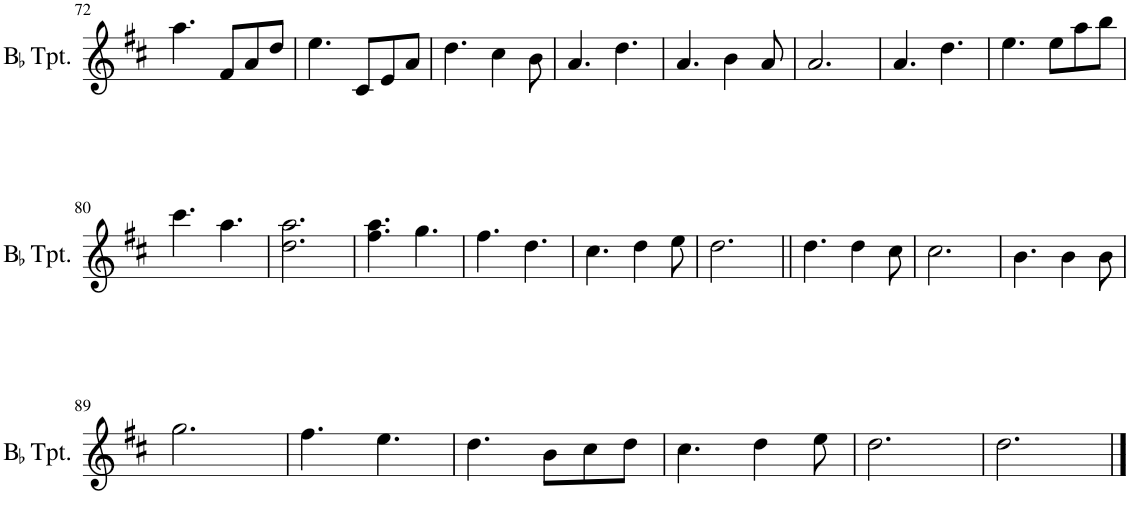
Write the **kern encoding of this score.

**kern
*part1
*staff1
*I"BaccidentalFlat Trumpet
*I'BaccidentalFlat Tpt.
!!LO:PB:g=z
*clefG2
*Trd1c2
*k[f#c#]
*M6/8
=72
4.aa\
8f#/L
8a/
8dd/J
=73
4.ee\
8c#/L
8e/
8a/J
=74
4.dd\
4cc#\
8b\
=75
4.a/
4.dd\
=76
4.a/
4b\
8a/
=77
2.a/
=78
4.a/
4.dd\
=79
4.ee\
8ee\L
8aa\
8bb\J
!!LO:LB:g=z
=80
4.ccc#\
4.aa\
=81
2.dd\ 2.aa\
=82
4.ff#\ 4.aa\
4.gg\
=83
4.ff#\
4.dd\
=84
4.cc#\
4dd\
8ee\
=85
2.dd\
=86||
4.dd\
4dd\
8cc#\
=87
2.cc#\
=88
4.b\
4b\
8b\
!!LO:LB:g=z
=89
2.gg\
=90
4.ff#\
4.ee\
=91
4.dd\
8b\L
8cc#\
8dd\J
=92
4.cc#\
4dd\
8ee\
=93
2.dd\
=94
2.dd\
==
*-
